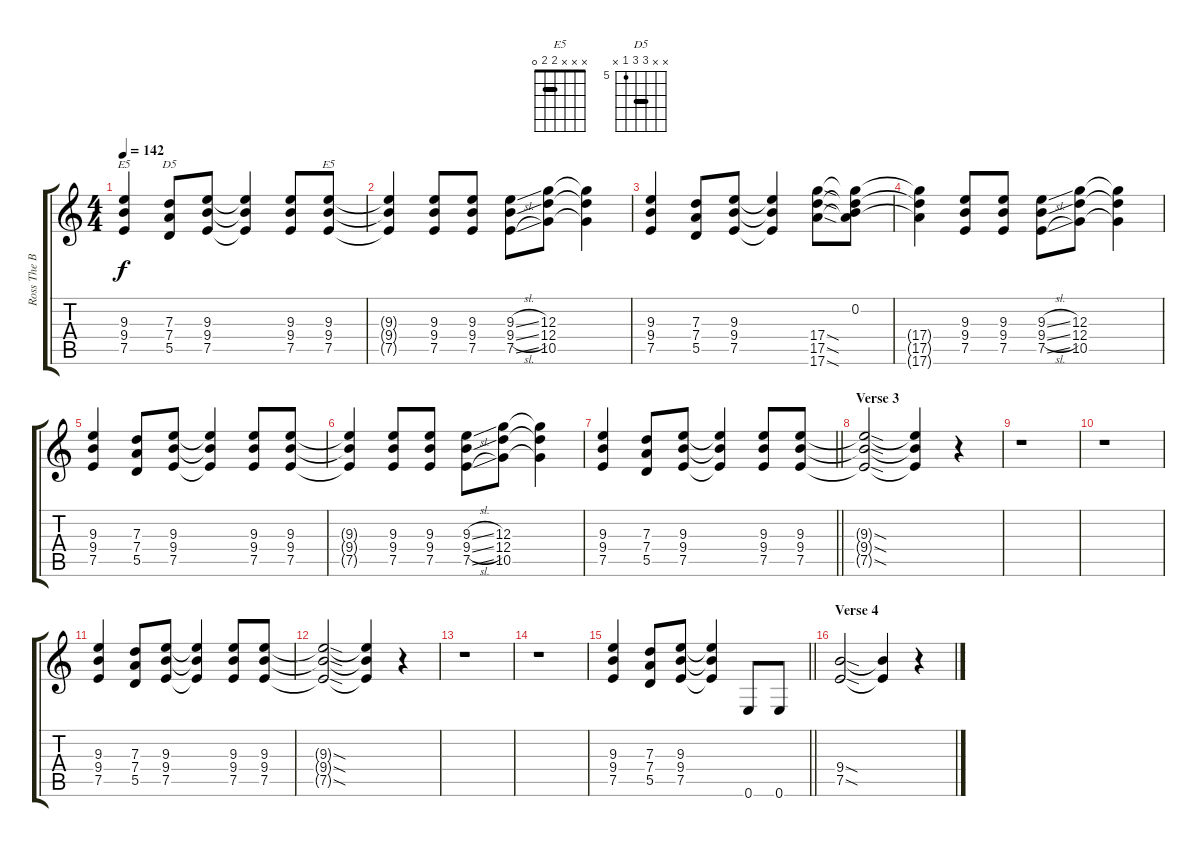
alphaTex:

\track ("Ross The Boss-Rhythm" "Ross The B") {instrument distortionguitar}
\staff {score tabs}
\tuning (E4 B3 G3 D3 A2 E2) {hide}
\chord ("E5" x x 9 9 7 x) {firstfret 7 barre 9}
\chord ("D5" x x 7 7 5 x) {firstfret 5 barre 7}
\chord ("E5" x x x 2 2 0) {barre 2}
\ts (4 4)
\tempo 142
\clef g2
\ks c
(9.3 9.4 7.5).4{ch "E5" dy f} (7.3 7.4 5.5).8{ch "D5"} (9.3 9.4 7.5).8 (9.3{t} 9.4{t} 7.5{t}).4 (9.3 9.4 7.5).8 (9.3 9.4 7.5).8{ch "E5"} |
(9.3{t} 9.4{t} 7.5{t}).4 (9.3 9.4 7.5).8 (9.3 9.4 7.5).8 (9.3{sl} 9.4{sl} 7.5{sl}).8 (12.3 12.4 10.5).8 (12.3{t} 12.4{t} 10.5{t}).4 |
(9.3 9.4 7.5).4 (7.3 7.4 5.5).8 (9.3 9.4 7.5).8 (9.3{t} 9.4{t} 7.5{t}).4 (17.4{sod} 17.5{sod} 17.6{sod}).8 (0.2 17.4{t} 17.5{t} 17.6{t}).8 |
(17.4{t} 17.5{t} 17.6{t}).4 (9.3 9.4 7.5).8 (9.3 9.4 7.5).8 (9.3{sl} 9.4{sl} 7.5{sl}).8 (12.3 12.4 10.5).8 (12.3{t} 12.4{t} 10.5{t}).4 |
(9.3 9.4 7.5).4 (7.3 7.4 5.5).8 (9.3 9.4 7.5).8 (9.3{t} 9.4{t} 7.5{t}).4 (9.3 9.4 7.5).8 (9.3 9.4 7.5).8 |
(9.3{t} 9.4{t} 7.5{t}).4 (9.3 9.4 7.5).8 (9.3 9.4 7.5).8 (9.3{sl} 9.4{sl} 7.5{sl}).8 (12.3 12.4 10.5).8 (12.3{t} 12.4{t} 10.5{t}).4 |
\barLineRight lightlight
(9.3 9.4 7.5).4 (7.3 7.4 5.5).8 (9.3 9.4 7.5).8 (9.3{t} 9.4{t} 7.5{t}).4 (9.3 9.4 7.5).8 (9.3 9.4 7.5).8 |
\section ("" "Verse 3")
(9.3{sod t} 9.4{sod t} 7.5{sod t}).2 (9.3{t} 9.4{t} 7.5{t}).4 r.4 |
r.1 |
r.1 |
(9.3 9.4 7.5).4 (7.3 7.4 5.5).8 (9.3 9.4 7.5).8 (9.3{t} 9.4{t} 7.5{t}).4 (9.3 9.4 7.5).8 (9.3 9.4 7.5).8 |
(9.3{sod t} 9.4{sod t} 7.5{sod t}).2 (9.3{t} 9.4{t} 7.5{t}).4 r.4 |
r.1 |
r.1 |
\barLineRight lightlight
(9.3 9.4 7.5).4 (7.3 7.4 5.5).8 (9.3 9.4 7.5).8 (9.3{t} 9.4{t} 7.5{t}).4 0.6.8 0.6.8 |
\section ("" "Verse 4")
(9.4{sod} 7.5{sod}).2 (9.4{t} 7.5{t}).4 r.4
